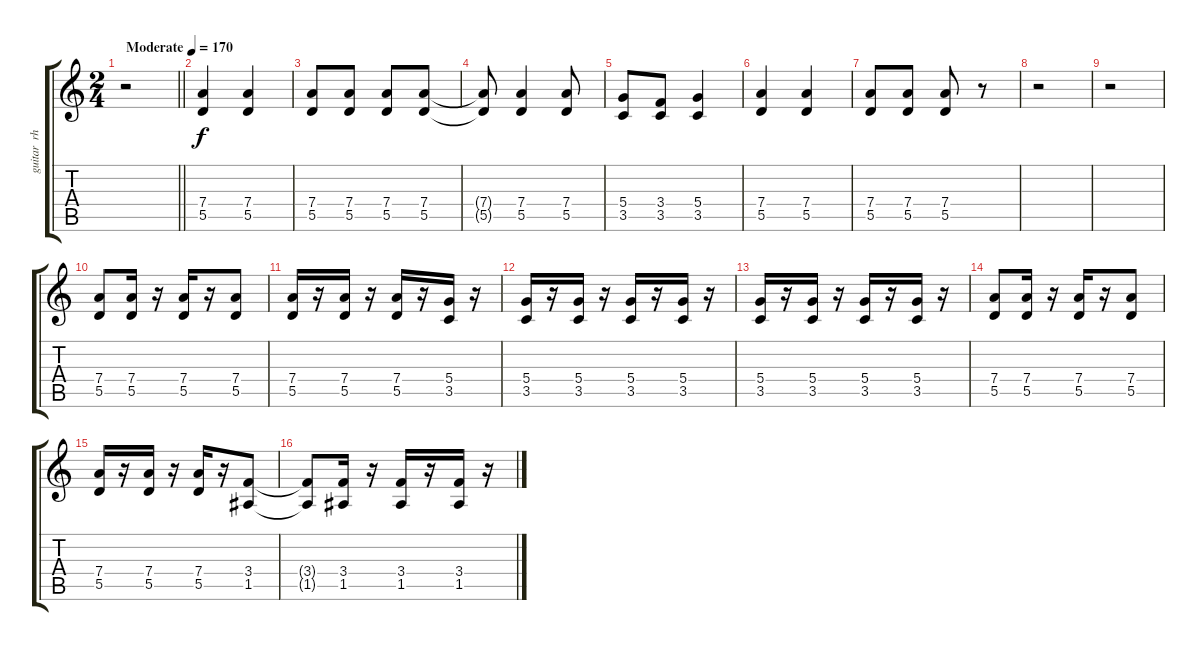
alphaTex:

\track ("guitar  rhythm  one" "guitar  rh") {instrument distortionguitar}
\staff {score tabs}
\tuning (E4 B3 G3 D3 A2 E2) {hide}
\ts (2 4)
\tempo (170 "Moderate")
\clef g2
\barLineRight lightlight
\ks c
r.2{dy f instrument distortionguitar} |
(7.4 5.5).4 (7.4 5.5).4 |
(7.4 5.5).8 (7.4 5.5).8 (7.4 5.5).8 (7.4 5.5).8 |
(7.4{t} 5.5{t}).8 (7.4 5.5).4 (7.4 5.5).8 |
(5.4 3.5).8 (3.4 3.5).8 (5.4 3.5).4 |
(7.4 5.5).4 (7.4 5.5).4 |
(7.4 5.5).8 (7.4 5.5).8 (7.4 5.5).8 r.8 |
r.2 |
r.2 |
(7.4 5.5).8 (7.4 5.5).16 r.16 (7.4 5.5).16 r.16 (7.4 5.5).8 |
(7.4 5.5).16 r.16 (7.4 5.5).16 r.16 (7.4 5.5).16 r.16 (5.4 3.5).16 r.16 |
(5.4 3.5).16 r.16 (5.4 3.5).16 r.16 (5.4 3.5).16 r.16 (5.4 3.5).16 r.16 |
(5.4 3.5).16 r.16 (5.4 3.5).16 r.16 (5.4 3.5).16 r.16 (5.4 3.5).16 r.16 |
(7.4 5.5).8 (7.4 5.5).16 r.16 (7.4 5.5).16 r.16 (7.4 5.5).8 |
(7.4 5.5).16 r.16 (7.4 5.5).16 r.16 (7.4 5.5).16 r.16 (3.4 1.5).8 |
(3.4{t} 1.5{t}).8 (3.4 1.5).16 r.16 (3.4 1.5).16 r.16 (3.4 1.5).16 r.16
